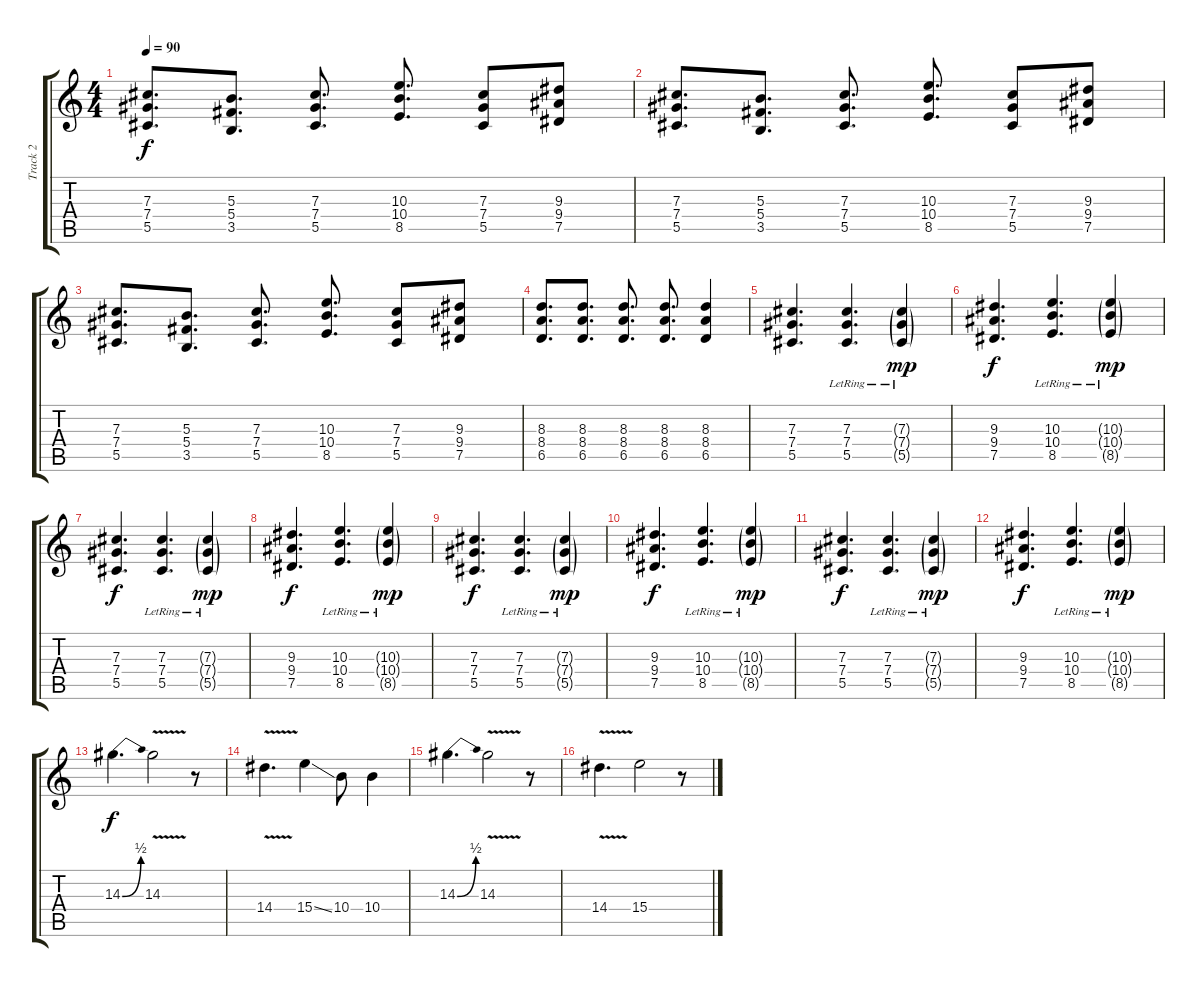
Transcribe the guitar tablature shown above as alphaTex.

\track ("Track 2" "Track 2") {instrument distortionguitar}
\staff {score tabs}
\tuning (Eb4 Bb3 Gb3 Db3 Ab2 Eb2) {hide}
\ts (4 4)
\tempo 90
\clef g2
\ks c
(7.3 7.4 5.5).8{d dy f} (5.3 5.4 3.5).8{d} (7.3 7.4 5.5).8{d} (10.3 10.4 8.5).8{d} (7.3 7.4 5.5).8 (9.3 9.4 7.5).8 |
(7.3 7.4 5.5).8{d} (5.3 5.4 3.5).8{d} (7.3 7.4 5.5).8{d} (10.3 10.4 8.5).8{d} (7.3 7.4 5.5).8 (9.3 9.4 7.5).8 |
(7.3 7.4 5.5).8{d} (5.3 5.4 3.5).8{d} (7.3 7.4 5.5).8{d} (10.3 10.4 8.5).8{d} (7.3 7.4 5.5).8 (9.3 9.4 7.5).8 |
(8.3 8.4 6.5).8{d} (8.3 8.4 6.5).8{d} (8.3 8.4 6.5).8{d} (8.3 8.4 6.5).8{d} (8.3 8.4 6.5).4 |
(7.3 7.4 5.5).4{d} (7.3{lr} 7.4{lr} 5.5{lr}).4{d} (7.3{g lr} 7.4{g lr} 5.5{g lr}).4{dy mp} |
(9.3 9.4 7.5).4{d dy f} (10.3{lr} 10.4{lr} 8.5{lr}).4{d} (10.3{g lr} 10.4{g lr} 8.5{g lr}).4{dy mp} |
(7.3 7.4 5.5).4{d dy f} (7.3{lr} 7.4{lr} 5.5{lr}).4{d} (7.3{g lr} 7.4{g lr} 5.5{g lr}).4{dy mp} |
(9.3 9.4 7.5).4{d dy f} (10.3{lr} 10.4{lr} 8.5{lr}).4{d} (10.3{g lr} 10.4{g lr} 8.5{g lr}).4{dy mp} |
(7.3 7.4 5.5).4{d dy f} (7.3{lr} 7.4{lr} 5.5{lr}).4{d} (7.3{g lr} 7.4{g lr} 5.5{g lr}).4{dy mp} |
(9.3 9.4 7.5).4{d dy f} (10.3{lr} 10.4{lr} 8.5{lr}).4{d} (10.3{g lr} 10.4{g lr} 8.5{g lr}).4{dy mp} |
(7.3 7.4 5.5).4{d dy f} (7.3{lr} 7.4{lr} 5.5{lr}).4{d} (7.3{g lr} 7.4{g lr} 5.5{g lr}).4{dy mp} |
(9.3 9.4 7.5).4{d dy f} (10.3{lr} 10.4{lr} 8.5{lr}).4{d} (10.3{g lr} 10.4{g lr} 8.5{g lr}).4{dy mp} |
14.3{be (bend 0 0 60 2)}.4{d dy f} 14.3{v}.2 r.8 |
14.4{v}.4{d} 15.4{ss}.4 10.4.8 10.4.4 |
14.3{be (bend 0 0 60 2)}.4{d} 14.3{v}.2 r.8 |
14.4{v}.4{d} 15.4.2 r.8
